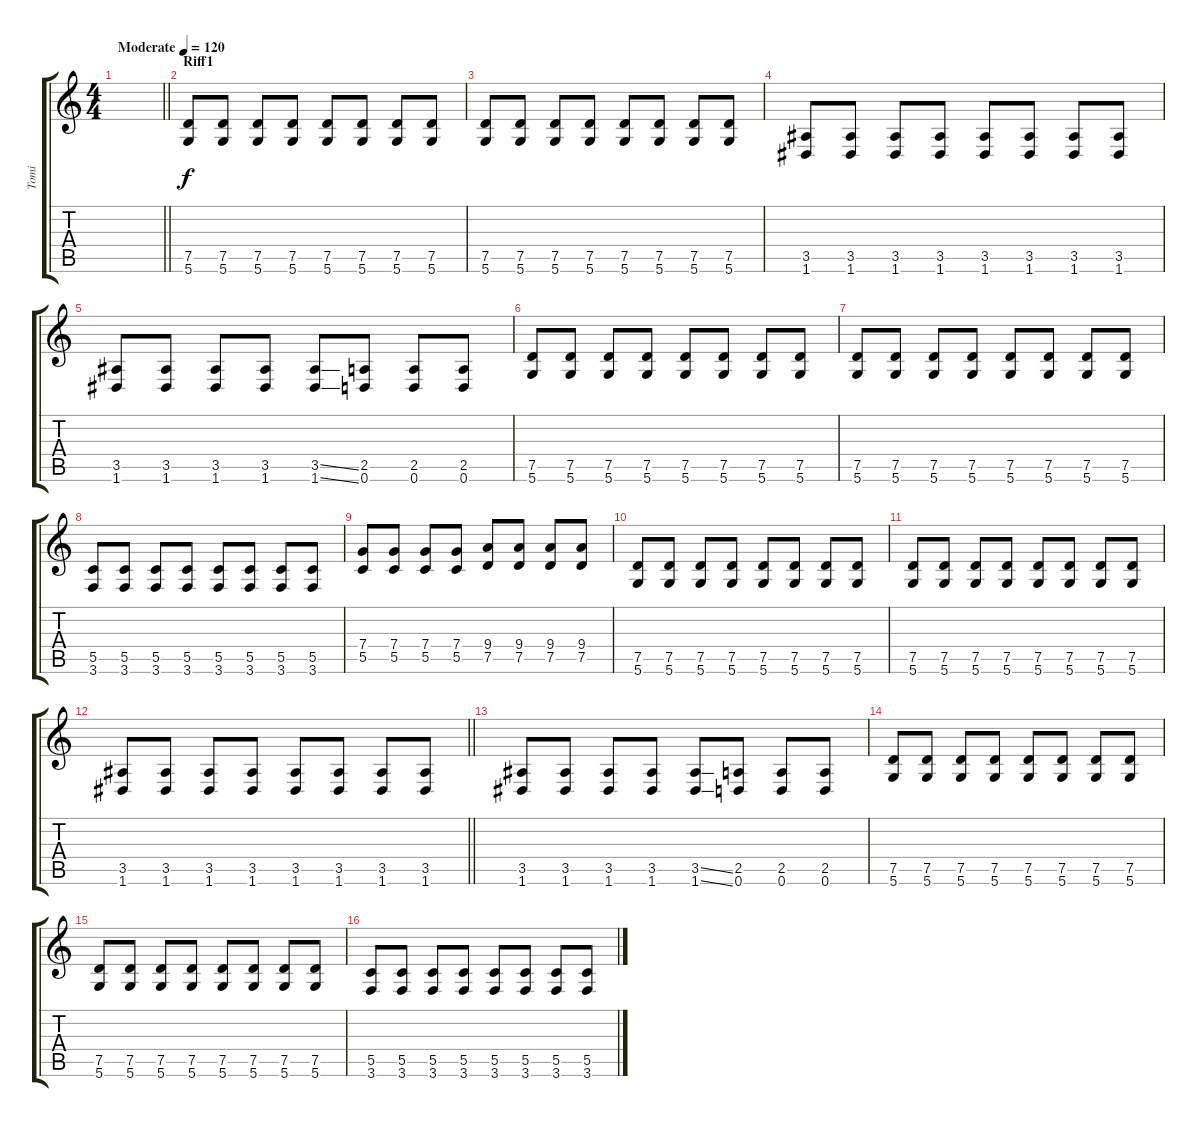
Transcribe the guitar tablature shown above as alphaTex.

\track ("Tomi" "Tomi") {instrument distortionguitar}
\staff {score tabs}
\tuning (D4 A3 F3 C3 G2 D2) {hide}
\ts (4 4)
\tempo (120 "Moderate")
\clef g2
\barLineRight lightlight
\ks c
|
\section ("" "Riff1")
(7.5 5.6).8 (7.5 5.6).8 (7.5 5.6).8 (7.5 5.6).8 (7.5 5.6).8 (7.5 5.6).8 (7.5 5.6).8 (7.5 5.6).8 |
(7.5 5.6).8 (7.5 5.6).8 (7.5 5.6).8 (7.5 5.6).8 (7.5 5.6).8 (7.5 5.6).8 (7.5 5.6).8 (7.5 5.6).8 |
(3.5 1.6).8 (3.5 1.6).8 (3.5 1.6).8 (3.5 1.6).8 (3.5 1.6).8 (3.5 1.6).8 (3.5 1.6).8 (3.5 1.6).8 |
(3.5 1.6).8 (3.5 1.6).8 (3.5 1.6).8 (3.5 1.6).8 (3.5{ss} 1.6{ss}).8 (2.5 0.6).8 (2.5 0.6).8 (2.5 0.6).8 |
(7.5 5.6).8 (7.5 5.6).8 (7.5 5.6).8 (7.5 5.6).8 (7.5 5.6).8 (7.5 5.6).8 (7.5 5.6).8 (7.5 5.6).8 |
(7.5 5.6).8 (7.5 5.6).8 (7.5 5.6).8 (7.5 5.6).8 (7.5 5.6).8 (7.5 5.6).8 (7.5 5.6).8 (7.5 5.6).8 |
(5.5 3.6).8 (5.5 3.6).8 (5.5 3.6).8 (5.5 3.6).8 (5.5 3.6).8 (5.5 3.6).8 (5.5 3.6).8 (5.5 3.6).8 |
(7.4 5.5).8 (7.4 5.5).8 (7.4 5.5).8 (7.4 5.5).8 (9.4 7.5).8 (9.4 7.5).8 (9.4 7.5).8 (9.4 7.5).8 |
(7.5 5.6).8 (7.5 5.6).8 (7.5 5.6).8 (7.5 5.6).8 (7.5 5.6).8 (7.5 5.6).8 (7.5 5.6).8 (7.5 5.6).8 |
(7.5 5.6).8 (7.5 5.6).8 (7.5 5.6).8 (7.5 5.6).8 (7.5 5.6).8 (7.5 5.6).8 (7.5 5.6).8 (7.5 5.6).8 |
\barLineRight lightlight
(3.5 1.6).8 (3.5 1.6).8 (3.5 1.6).8 (3.5 1.6).8 (3.5 1.6).8 (3.5 1.6).8 (3.5 1.6).8 (3.5 1.6).8 |
\section ("" "")
(3.5 1.6).8 (3.5 1.6).8 (3.5 1.6).8 (3.5 1.6).8 (3.5{ss} 1.6{ss}).8 (2.5 0.6).8 (2.5 0.6).8 (2.5 0.6).8 |
(7.5 5.6).8 (7.5 5.6).8 (7.5 5.6).8 (7.5 5.6).8 (7.5 5.6).8 (7.5 5.6).8 (7.5 5.6).8 (7.5 5.6).8 |
(7.5 5.6).8 (7.5 5.6).8 (7.5 5.6).8 (7.5 5.6).8 (7.5 5.6).8 (7.5 5.6).8 (7.5 5.6).8 (7.5 5.6).8 |
(5.5 3.6).8 (5.5 3.6).8 (5.5 3.6).8 (5.5 3.6).8 (5.5 3.6).8 (5.5 3.6).8 (5.5 3.6).8 (5.5 3.6).8
